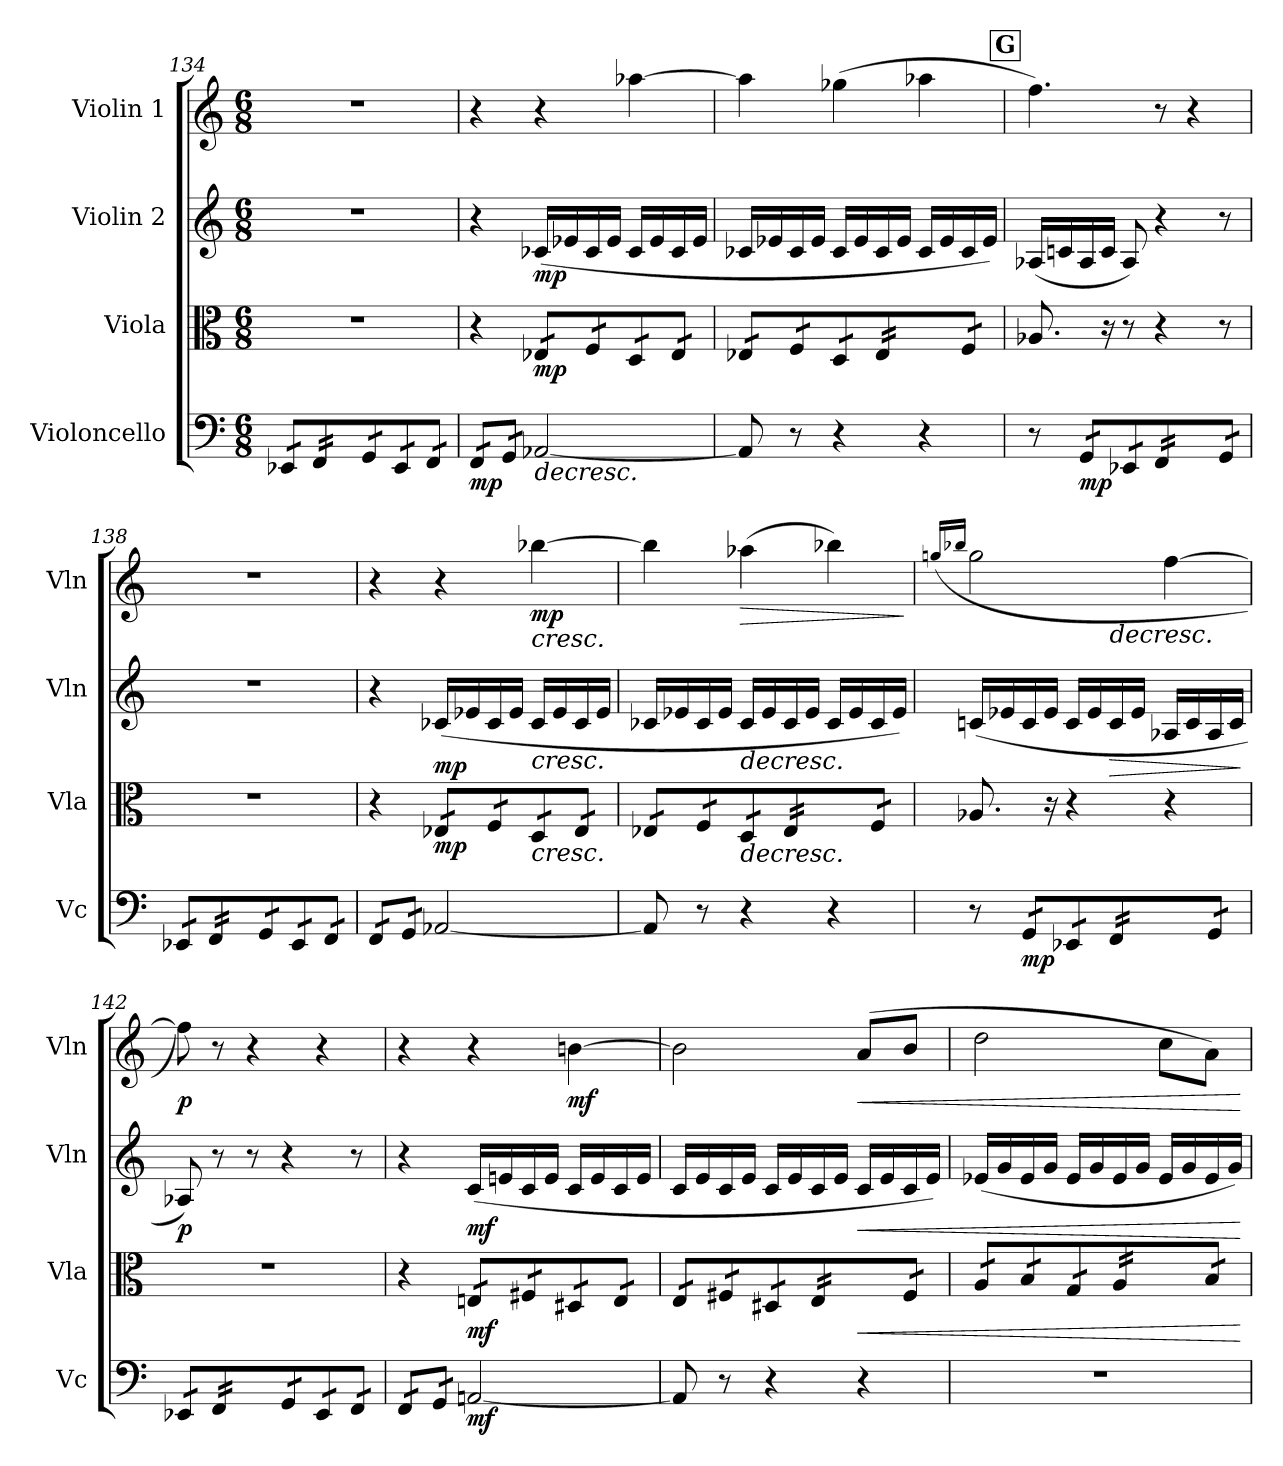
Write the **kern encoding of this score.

**kern	**dynam	**kern	**dynam	**kern	**dynam	**kern	**dynam
*part4	*part4	*part3	*part3	*part2	*part2	*part1	*part1
*staff4	*staff4	*staff3	*staff3	*staff2	*staff2	*staff1	*staff1
*I"Violoncello	*	*I"Viola	*	*I"Violin 2	*	*I"Violin 1	*
*I'Vc	*	*I'Vla	*	*I'Vln	*	*I'Vln	*
*clefF4	*	*clefC3	*	*clefG2	*	*clefG2	*
*k[]	*	*k[]	*	*k[]	*	*k[]	*
*M6/8	*	*M6/8	*	*M6/8	*	*M6/8	*
=134	=134	=134	=134	=134	=134	=134	=134
*tremolo	*	*	*	*	*	*	*
16EE-X/LL	.	2.r	.	2.r	.	2.r	.
16EE-X/	.	.	.	.	.	.	.
16FF/	.	.	.	.	.	.	.
16FF/	.	.	.	.	.	.	.
16FF/	.	.	.	.	.	.	.
16FF/	.	.	.	.	.	.	.
16GG/	.	.	.	.	.	.	.
16GG/	.	.	.	.	.	.	.
16EE-/	.	.	.	.	.	.	.
16EE-/	.	.	.	.	.	.	.
16FF/	.	.	.	.	.	.	.
16FF/JJ	.	.	.	.	.	.	.
=135	=135	=135	=135	=135	=135	=135	=135
!	!LO:DY:b	!	!	!	!	!	!
16FF/LL	mp	4r	.	4r	.	4r	.
16FF/	.	.	.	.	.	.	.
16GG/	.	.	.	.	.	.	.
16GG/JJ	.	.	.	.	.	.	.
*Xtremolo	*	*	*	*	*	*	*
!	!LO:HP:b	!	!LO:DY:b	!	!LO:DY:b	!	!
*	*	*tremolo	*	*	*	*	*
[2AA-X/	>	16E-X/LL	mp	(16c-X/LL	mp	4r	.
.	.	16E-X/	.	16e-X/	.	.	.
.	.	16F/	.	16c-/	.	.	.
.	.	16F/	.	16e-/JJ	.	.	.
!	!	!	!	!	!	!	!LO:DY:b
!	!	!	!	!	!	!	!LO:DY:n=1:b
.	.	16D/	.	16c-/LL	.	[4aa-X\	mp other-dynamics
.	.	16D/	.	16e-/	.	.	.
.	.	16E-/	.	16c-/	.	.	.
.	.	16E-/JJ	.	16e-/JJ	.	.	.
=136	=136	=136	=136	=136	=136	=136	=136
8AA-/]	.	16E-X/LL	.	16c-X/LL	.	4aa-\]	.
.	.	16E-X/	.	16e-X/	.	.	.
8r	.	16F/	.	16c-/	.	.	.
.	.	16F/	.	16e-/JJ	.	.	.
4r	.	16D/	.	16c-/LL	.	(4gg-X\	.
.	.	16D/	.	16e-/	.	.	.
.	.	16E-/	.	16c-/	.	.	.
.	.	16E-/	.	16e-/JJ	.	.	.
4r	.	16E-/	.	16c-/LL	.	4aa-X\	.
.	.	16E-/	.	16e-/	.	.	.
.	.	16F/	.	16c-/	.	.	.
.	.	16F/JJ	.	16e-/JJ)	.	.	.
*	*	*Xtremolo	*	*	*	*	*
!!LO:PB:g=z
!!LO:REH:place=s1:a:B:cj:fs=14:t=G
=137	=137	=137	=137	=137	=137	=137	=137
8r	.	8.A-X/	.	(16A-X/LL	.	4.ff\)	.
.	.	.	.	16cn/	.	.	.
!	!LO:DY:b	!	!	!	!	!	!
*tremolo	*	*	*	*	*	*	*
16GG/LL	mp	.	.	16A-/	.	.	.
16GG/	.	16r	.	16c/JJ	.	.	.
16EE-X/	.	8r	.	8A-/)	.	.	.
16EE-X/	.	.	.	.	.	.	.
16FF/	.	4r	.	4r	.	8r	.
16FF/	.	.	.	.	.	.	.
16FF/	.	.	.	.	.	4r	.
16FF/	.	.	.	.	.	.	.
16GG/	.	8r	.	8r	.	.	.
16GG/JJ	.	.	.	.	.	.	.
=138	=138	=138	=138	=138	=138	=138	=138
16EE-X/LL	.	2.r	.	2.r	.	2.r	.
16EE-X/	.	.	.	.	.	.	.
16FF/	.	.	.	.	.	.	.
16FF/	.	.	.	.	.	.	.
16FF/	.	.	.	.	.	.	.
16FF/	.	.	.	.	.	.	.
16GG/	.	.	.	.	.	.	.
16GG/	.	.	.	.	.	.	.
16EE-/	.	.	.	.	.	.	.
16EE-/	.	.	.	.	.	.	.
16FF/	.	.	.	.	.	.	.
16FF/JJ	.	.	.	.	.	.	.
=139	=139	=139	=139	=139	=139	=139	=139
16FF/LL	.	4r	.	4r	.	4r	.
16FF/	.	.	.	.	.	.	.
16GG/	.	.	.	.	.	.	.
16GG/JJ	.	.	.	.	.	.	.
*Xtremolo	*	*	*	*	*	*	*
!	!	!	!LO:DY:b	!	!LO:DY:b	!	!
*	*	*tremolo	*	*	*	*	*
[2AA-X/	.	16E-X/LL	mp	(16c-X/LL	mp	4r	.
.	.	16E-X/	.	16e-X/	.	.	.
.	.	16F/	.	16c-/	.	.	.
.	.	16F/	.	16e-/JJ	.	.	.
!	!	!	!LO:HP:b	!	!LO:HP:b	!	!LO:HP:b
!	!	!	!	!	!	!	!LO:DY:n=1:b
.	.	16D/	<	16c-/LL	<	[4bb-X\	< mp
.	.	16D/	.	16e-/	.	.	.
.	.	16E-/	.	16c-/	.	.	.
.	.	16E-/JJ	.	16e-/JJ	.	.	.
=140	=140	=140	=140	=140	=140	=140	=140
*	*	*	*	*	*	*^	*
8AA-/]	.	16E-X/LL	.	16c-X/LL	.	4bb-\]	8ryy	.
.	.	16E-X/	.	16e-X/	.	.	.	.
8r	.	16F/	.	16c-/	.	.	8ryy	.
.	.	16F/	.	16e-/JJ	.	.	.	.
!	!	!	!LO:HP:b	!	!LO:HP:b	!	!	!LO:HP:b
4r	.	16D/	>	16c-/LL	>	(4aa-X\	2ryy	>
.	.	16D/	.	16e-/	.	.	.	.
.	.	16E-/	.	16c-/	.	.	.	.
.	.	16E-/	.	16e-/JJ	.	.	.	.
4r	.	16E-/	.	16c-/LL	.	4bb-X\)	.	.
.	.	16E-/	.	16e-/	.	.	.	.
.	.	16F/	.	16c-/	.	.	.	.
.	.	16F/JJ	.	16e-/JJ)	.	.	.	.
*	*	*Xtremolo	*	*	*	*	*	*
*	*	*	*	*	*	*v	*v	*
.	.	.	[	.	[	.	]
!!LO:LB:g=z
=141	=141	=141	=141	=141	=141	=141	=141
.	.	.	.	.	.	(16qggn/LL	.
.	.	.	.	.	.	16qbb-X/JJ	.
*	*	*	*	*	*	*^	*
8r	.	8.A-X/	.	(16cn/LL	.	2gg\	4.ryy	.
.	.	.	.	16e-X/	.	.	.	.
!	!LO:DY:b	!	!	!	!	!	!	!
*tremolo	*	*	*	*	*	*	*	*
16GG/LL	mp	.	.	16c/	.	.	.	.
16GG/	.	16r	.	16e-/JJ	.	.	.	.
16EE-X/	.	4r	.	16c/LL	.	.	.	.
16EE-X/	.	.	.	16e-/	.	.	.	.
!	!	!	!	!	!LO:HP:b	!	!	!LO:HP:b
16FF/	.	.	.	16c/	>	.	4.ryy	>
16FF/	.	.	.	16e-/JJ	.	.	.	.
16FF/	.	4r	.	16A-X/LL	.	[4ff\	.	.
16FF/	.	.	.	16c/	.	.	.	.
16GG/	.	.	.	16A-/	.	.	.	.
16GG/JJ	.	.	.	16c/JJ	.	.	.	.
*	*	*	*	*	*	*v	*v	*
.	.	.	.	.	]	.	[
=142	=142	=142	=142	=142	=142	=142	=142
!	!	!	!	!	!LO:DY:b	!	!LO:DY:b
16EE-X/LL	.	2.r	.	8A-X/)	p	8ff\])	p
16EE-X/	.	.	.	.	.	.	.
16FF/	.	.	.	8r	.	8r	.
16FF/	.	.	.	.	.	.	.
16FF/	.	.	.	8r	.	4r	.
16FF/	.	.	.	.	.	.	.
16GG/	.	.	.	4r	.	.	.
16GG/	.	.	.	.	.	.	.
16EE-/	.	.	.	.	.	4r	.
16EE-/	.	.	.	.	.	.	.
16FF/	.	.	.	8r	.	.	.
16FF/JJ	.	.	.	.	.	.	.
=143	=143	=143	=143	=143	=143	=143	=143
16FF/LL	.	4r	.	4r	.	4r	.
16FF/	.	.	.	.	.	.	.
16GG/	.	.	.	.	.	.	.
16GG/JJ	.	.	.	.	.	.	.
*Xtremolo	*	*	*	*	*	*	*
!	!LO:DY:n=1:b	!	!LO:DY:b	!	!LO:DY:b	!	!
*	*	*tremolo	*	*	*	*	*
[2AAn/	] mf	16En/LL	mf	(16c/LL	mf	4r	.
.	.	16En/	.	16en/	.	.	.
.	.	16F#X/	.	16c/	.	.	.
.	.	16F#X/	.	16e/JJ	.	.	.
!	!	!	!	!	!	!	!LO:DY:b
.	.	16D#X/	.	16c/LL	.	[4bn\	mf
.	.	16D#X/	.	16e/	.	.	.
.	.	16E/	.	16c/	.	.	.
.	.	16E/JJ	.	16e/JJ	.	.	.
!!LO:LB:g=z
=144	=144	=144	=144	=144	=144	=144	=144
8AA/]	.	16E/LL	.	16c/LL	.	2b\]	.
.	.	16E/	.	16e/	.	.	.
8r	.	16F#X/	.	16c/	.	.	.
.	.	16F#X/	.	16e/JJ	.	.	.
4r	.	16D#X/	.	16c/LL	.	.	.
.	.	16D#X/	.	16e/	.	.	.
.	.	16E/	.	16c/	.	.	.
.	.	16E/	.	16e/JJ	.	.	.
!	!	!	!LO:HP:b	!	!LO:HP:b	!	!LO:HP:b
4r	.	16E/	<	16c/LL	<	(8a/L	<
.	.	16E/	.	16e/	.	.	.
.	.	16F#/	.	16c/	.	8b/J	.
.	.	16F#/JJ	.	16e/JJ)	.	.	.
.	.	.	]	.	]	.	]
=145	=145	=145	=145	=145	=145	=145	=145
2.r	.	16A/LL	.	(16e-X/LL	.	2dd\	.
.	.	16A/	.	16g/	.	.	.
.	.	16B/	.	16e-/	.	.	.
.	.	16B/	.	16g/JJ	.	.	.
.	.	16G/	.	16e-/LL	.	.	.
.	.	16G/	.	16g/	.	.	.
.	.	16A/	.	16e-/	.	.	.
.	.	16A/	.	16g/JJ	.	.	.
.	.	16A/	.	16e-/LL	.	8cc\L	.
.	.	16A/	.	16g/	.	.	.
.	.	16B/	.	16e-/	.	8a\J)	.
.	.	16B/JJ	.	16g/JJ)	.	.	.
*	*	*Xtremolo	*	*	*	*	*
.	.	.	[	.	[	.	[
=	=	=	=	=	=	=	=
*-	*-	*-	*-	*-	*-	*-	*-
